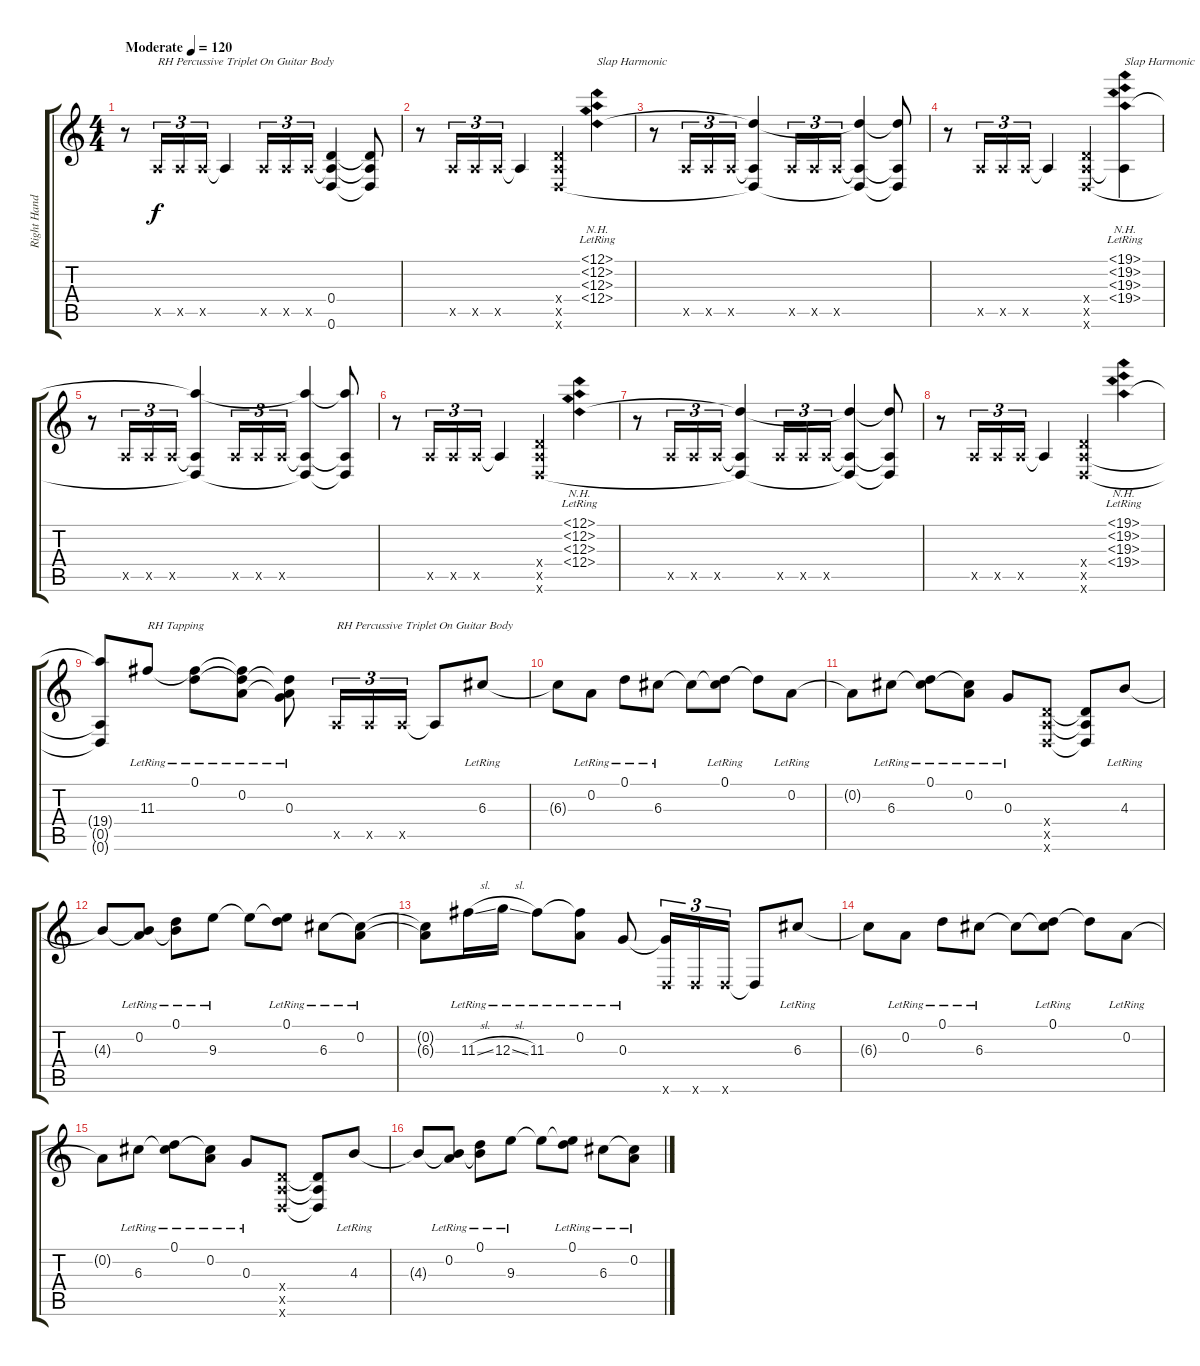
\track ("Right Hand" "Right Hand") {instrument acousticguitarsteel}
\staff {score tabs}
\tuning (D4 A3 G3 D3 A2 D2) {hide}
\ts (4 4)
\tempo (120 "Moderate")
\clef g2
\ks c
r.8{dy f instrument acousticguitarsteel} 0.5{x}.16{tu (3 2) txt "RH Percussive Triplet On Guitar Body"} 0.5{x}.16{tu (3 2)} 0.5{x}.16{tu (3 2)} 0.5{t}.4 0.5{x}.16{tu (3 2)} 0.5{x}.16{tu (3 2)} 0.5{x}.16{tu (3 2)} (0.4 0.5{t} 0.6).4 (0.4{t} 0.5{t} 0.6{t}).8 |
r.8 0.5{x}.16{tu (3 2)} 0.5{x}.16{tu (3 2)} 0.5{x}.16{tu (3 2)} 0.5{t}.4 (0.4{x} 0.5{x} 0.6{x}).4 (12.1{nh lr} 12.2{nh lr} 12.3{nh lr} 12.4{nh lr}).4{txt "Slap Harmonic"} |
r.8 0.5{x}.16{tu (3 2)} 0.5{x}.16{tu (3 2)} 0.5{x}.16{tu (3 2)} (12.4{t} 0.5{t} 0.6{t}).4 0.5{x}.16{tu (3 2)} 0.5{x}.16{tu (3 2)} 0.5{x}.16{tu (3 2)} (12.4{t} 0.5{t} 0.6{t}).4 (12.4{t} 0.5{t} 0.6{t}).8 |
r.8 0.5{x}.16{tu (3 2)} 0.5{x}.16{tu (3 2)} 0.5{x}.16{tu (3 2)} 0.5{t}.4 (0.4{x} 0.5{x} 0.6{x}).4 (19.1{nh lr} 19.2{nh lr} 19.3{nh lr} 19.4{nh lr} 0.5{t}).4{txt "Slap Harmonic"} |
r.8 0.5{x}.16{tu (3 2)} 0.5{x}.16{tu (3 2)} 0.5{x}.16{tu (3 2)} (19.4{t} 0.5{t} 0.6{t}).4 0.5{x}.16{tu (3 2)} 0.5{x}.16{tu (3 2)} 0.5{x}.16{tu (3 2)} (19.4{t} 0.5{t} 0.6{t}).4 (19.4{t} 0.5{t} 0.6{t}).8 |
r.8 0.5{x}.16{tu (3 2)} 0.5{x}.16{tu (3 2)} 0.5{x}.16{tu (3 2)} 0.5{t}.4 (0.4{x} 0.5{x} 0.6{x}).4 (12.1{nh lr} 12.2{nh lr} 12.3{nh lr} 12.4{nh lr}).4 |
r.8 0.5{x}.16{tu (3 2)} 0.5{x}.16{tu (3 2)} 0.5{x}.16{tu (3 2)} (12.4{t} 0.5{t} 0.6{t}).4 0.5{x}.16{tu (3 2)} 0.5{x}.16{tu (3 2)} 0.5{x}.16{tu (3 2)} (12.4{t} 0.5{t} 0.6{t}).4 (12.4{t} 0.5{t} 0.6{t}).8 |
r.8 0.5{x}.16{tu (3 2)} 0.5{x}.16{tu (3 2)} 0.5{x}.16{tu (3 2)} 0.5{t}.4 (0.4{x} 0.5{x} 0.6{x}).4 (19.1{nh lr} 19.2{nh lr} 19.3{nh lr} 19.4{nh lr}).4 |
(19.4{t} 0.5{t} 0.6{t}).8 11.3{lr}.8{txt "RH Tapping"} (0.1{lr} 11.3{t}).8 (0.1{t} 0.2{lr} 11.3{t}).8 (0.1{t} 0.2{t} 0.3{lr}).8 0.5{x}.16{tu (3 2) txt "RH Percussive Triplet On Guitar Body"} 0.5{x}.16{tu (3 2)} 0.5{x}.16{tu (3 2)} 0.5{t}.8 6.3{lr}.8 |
6.3{t}.8 0.2{lr}.8 0.1{lr}.8 6.3{lr}.8 6.3{t}.8 (0.1{lr} 6.3{t}).8 0.1{t}.8 0.2{lr}.8 |
0.2{t}.8 6.3{lr}.8 (0.1{lr} 6.3{t}).8 (0.2{lr} 6.3{t}).8 0.3{lr}.8 (0.4{x} 0.5{x} 0.6{x}).8 (0.4{t} 0.5{t} 0.6{t}).8 4.3{lr}.8 |
4.3{t}.8 (0.2{lr} 4.3{t}).8 (0.1{lr} 4.3{t}).8 9.3{lr}.8 9.3{t}.8 (0.1{lr} 9.3{t}).8 6.3{lr}.8 (0.2{lr} 6.3{t}).8 |
(0.2{t} 6.3{t}).8 11.3{sl lr}.16 12.3{sl lr}.16 11.3{lr}.8 (0.2{lr} 11.3{t}).8 0.3{lr}.8 (0.3{t} 0.6{x}).16{tu (3 2)} 0.6{x}.16{tu (3 2)} 0.6{x}.16{tu (3 2)} 0.6{t}.8 6.3{lr}.8 |
6.3{t}.8 0.2{lr}.8 0.1{lr}.8 6.3{lr}.8 6.3{t}.8 (0.1{lr} 6.3{t}).8 0.1{t}.8 0.2{lr}.8 |
0.2{t}.8 6.3{lr}.8 (0.1{lr} 6.3{t}).8 (0.2{lr} 6.3{t}).8 0.3{lr}.8 (0.4{x} 0.5{x} 0.6{x}).8 (0.4{t} 0.5{t} 0.6{t}).8 4.3{lr}.8 |
4.3{t}.8 (0.2{lr} 4.3{t}).8 (0.1{lr} 4.3{t}).8 9.3{lr}.8 9.3{t}.8 (0.1{lr} 9.3{t}).8 6.3{lr}.8 (0.2{lr} 6.3{t}).8
